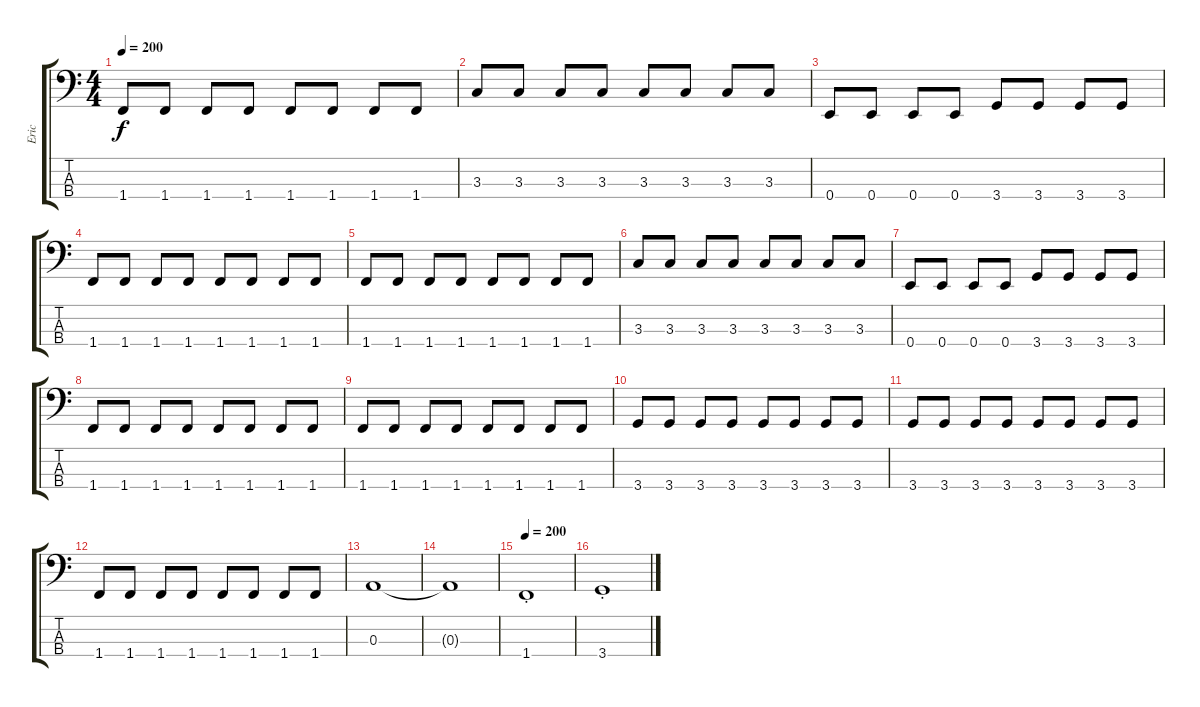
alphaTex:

\track ("Eric" "Eric") {instrument electricbasspick}
\staff {score tabs}
\tuning (G2 D2 A1 E1) {hide}
\ts (4 4)
\tempo 200
\clef f4
\ks c
1.4.8{dy f} 1.4.8 1.4.8 1.4.8 1.4.8 1.4.8 1.4.8 1.4.8 |
3.3.8 3.3.8 3.3.8 3.3.8 3.3.8 3.3.8 3.3.8 3.3.8 |
0.4.8 0.4.8 0.4.8 0.4.8 3.4.8 3.4.8 3.4.8 3.4.8 |
1.4.8 1.4.8 1.4.8 1.4.8 1.4.8 1.4.8 1.4.8 1.4.8 |
1.4.8 1.4.8 1.4.8 1.4.8 1.4.8 1.4.8 1.4.8 1.4.8 |
3.3.8 3.3.8 3.3.8 3.3.8 3.3.8 3.3.8 3.3.8 3.3.8 |
0.4.8 0.4.8 0.4.8 0.4.8 3.4.8 3.4.8 3.4.8 3.4.8 |
1.4.8 1.4.8 1.4.8 1.4.8 1.4.8 1.4.8 1.4.8 1.4.8 |
1.4.8 1.4.8 1.4.8 1.4.8 1.4.8 1.4.8 1.4.8 1.4.8 |
3.4.8 3.4.8 3.4.8 3.4.8 3.4.8 3.4.8 3.4.8 3.4.8 |
3.4.8 3.4.8 3.4.8 3.4.8 3.4.8 3.4.8 3.4.8 3.4.8 |
1.4.8 1.4.8 1.4.8 1.4.8 1.4.8 1.4.8 1.4.8 1.4.8 |
0.3.1 |
0.3{t}.1 |
\tempo 200
1.4{st}.1 |
3.4{st}.1
